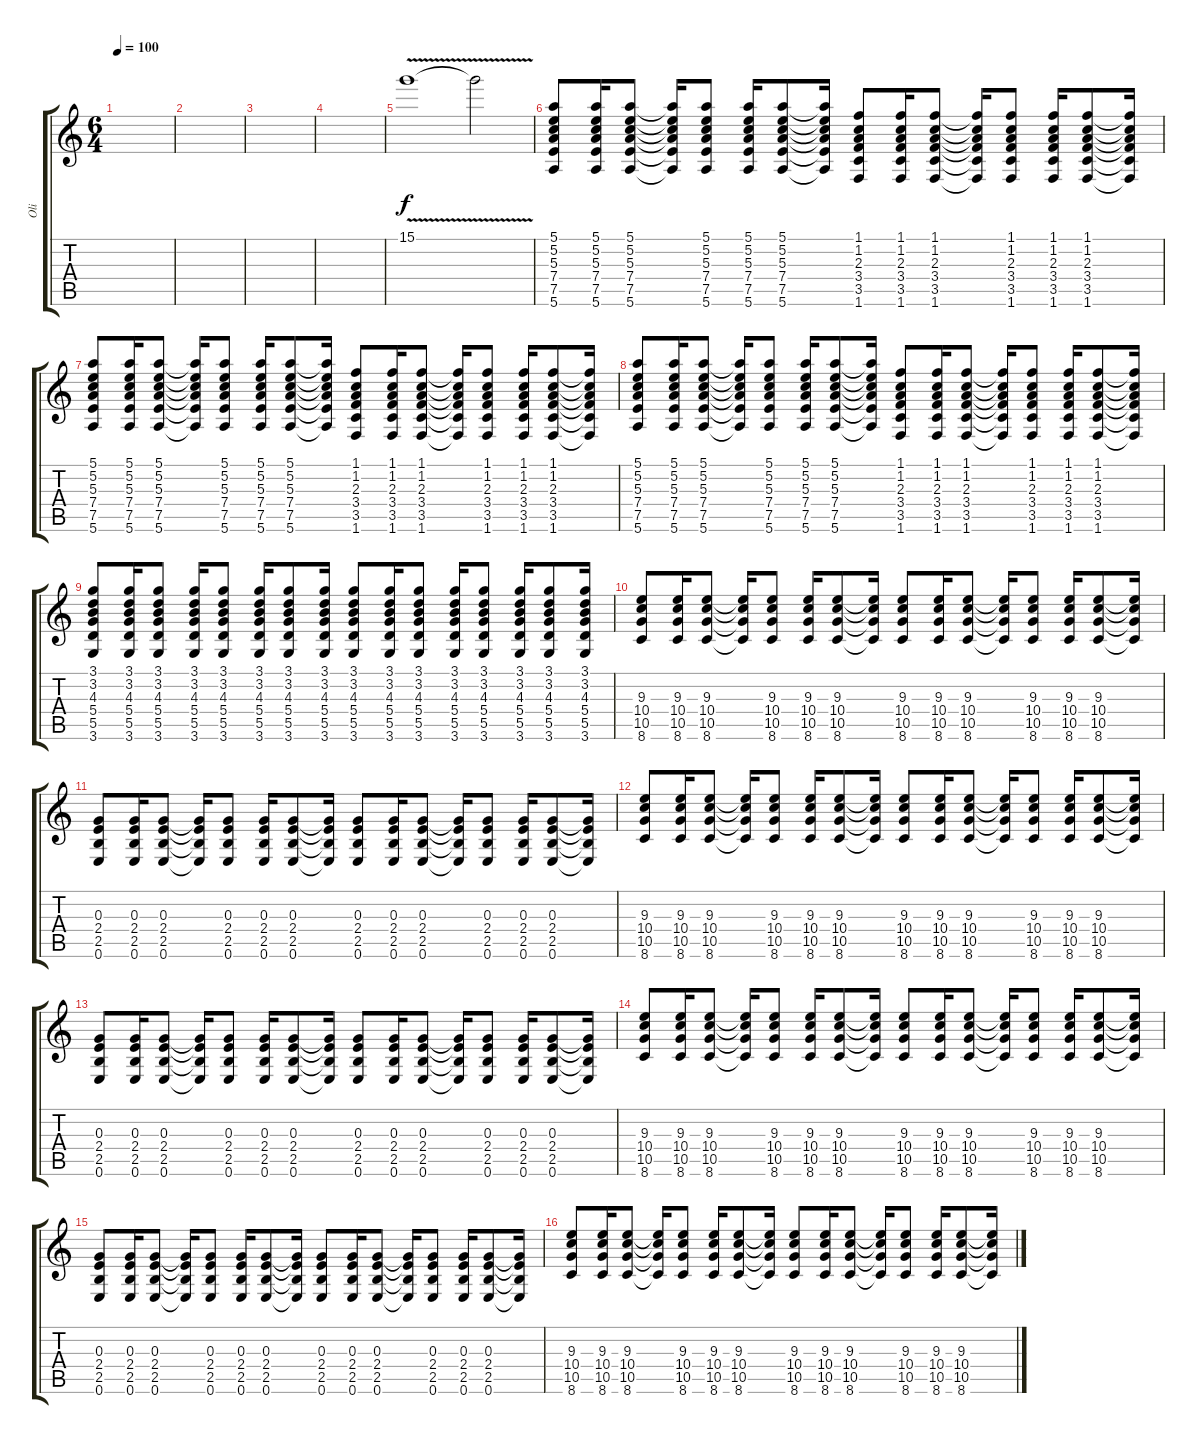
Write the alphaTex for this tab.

\track ("Oli" "Oli") {instrument overdrivenguitar}
\staff {score tabs}
\tuning (E4 B3 G3 D3 A2 E2) {hide}
\ts (6 4)
\tempo 100
\clef g2
\ks c
|
|
|
|
15.1{v}.1 15.1{t}.2 |
(5.1 5.2 5.3 7.4 7.5 5.6).8 (5.1 5.2 5.3 7.4 7.5 5.6).16 (5.1 5.2 5.3 7.4 7.5 5.6).8 (5.1{t} 5.2{t} 5.3{t} 7.4{t} 7.5{t} 5.6{t}).16 (5.1 5.2 5.3 7.4 7.5 5.6).8 (5.1 5.2 5.3 7.4 7.5 5.6).16 (5.1 5.2 5.3 7.4 7.5 5.6).8 (5.1{t} 5.2{t} 5.3{t} 7.4{t} 7.5{t} 5.6{t}).16 (1.1 1.2 2.3 3.4 3.5 1.6).8 (1.1 1.2 2.3 3.4 3.5 1.6).16 (1.1 1.2 2.3 3.4 3.5 1.6).8 (1.1{t} 1.2{t} 2.3{t} 3.4{t} 3.5{t} 1.6{t}).16 (1.1 1.2 2.3 3.4 3.5 1.6).8 (1.1 1.2 2.3 3.4 3.5 1.6).16 (1.1 1.2 2.3 3.4 3.5 1.6).8 (1.1{t} 1.2{t} 2.3{t} 3.4{t} 3.5{t} 1.6{t}).16 |
(5.1 5.2 5.3 7.4 7.5 5.6).8 (5.1 5.2 5.3 7.4 7.5 5.6).16 (5.1 5.2 5.3 7.4 7.5 5.6).8 (5.1{t} 5.2{t} 5.3{t} 7.4{t} 7.5{t} 5.6{t}).16 (5.1 5.2 5.3 7.4 7.5 5.6).8 (5.1 5.2 5.3 7.4 7.5 5.6).16 (5.1 5.2 5.3 7.4 7.5 5.6).8 (5.1{t} 5.2{t} 5.3{t} 7.4{t} 7.5{t} 5.6{t}).16 (1.1 1.2 2.3 3.4 3.5 1.6).8 (1.1 1.2 2.3 3.4 3.5 1.6).16 (1.1 1.2 2.3 3.4 3.5 1.6).8 (1.1{t} 1.2{t} 2.3{t} 3.4{t} 3.5{t} 1.6{t}).16 (1.1 1.2 2.3 3.4 3.5 1.6).8 (1.1 1.2 2.3 3.4 3.5 1.6).16 (1.1 1.2 2.3 3.4 3.5 1.6).8 (1.1{t} 1.2{t} 2.3{t} 3.4{t} 3.5{t} 1.6{t}).16 |
(5.1 5.2 5.3 7.4 7.5 5.6).8 (5.1 5.2 5.3 7.4 7.5 5.6).16 (5.1 5.2 5.3 7.4 7.5 5.6).8 (5.1{t} 5.2{t} 5.3{t} 7.4{t} 7.5{t} 5.6{t}).16 (5.1 5.2 5.3 7.4 7.5 5.6).8 (5.1 5.2 5.3 7.4 7.5 5.6).16 (5.1 5.2 5.3 7.4 7.5 5.6).8 (5.1{t} 5.2{t} 5.3{t} 7.4{t} 7.5{t} 5.6{t}).16 (1.1 1.2 2.3 3.4 3.5 1.6).8 (1.1 1.2 2.3 3.4 3.5 1.6).16 (1.1 1.2 2.3 3.4 3.5 1.6).8 (1.1{t} 1.2{t} 2.3{t} 3.4{t} 3.5{t} 1.6{t}).16 (1.1 1.2 2.3 3.4 3.5 1.6).8 (1.1 1.2 2.3 3.4 3.5 1.6).16 (1.1 1.2 2.3 3.4 3.5 1.6).8 (1.1{t} 1.2{t} 2.3{t} 3.4{t} 3.5{t} 1.6{t}).16 |
(3.1 3.2 4.3 5.4 5.5 3.6).8 (3.1 3.2 4.3 5.4 5.5 3.6).16 (3.1 3.2 4.3 5.4 5.5 3.6).8 (3.1 3.2 4.3 5.4 5.5 3.6).16 (3.1 3.2 4.3 5.4 5.5 3.6).8 (3.1 3.2 4.3 5.4 5.5 3.6).16 (3.1 3.2 4.3 5.4 5.5 3.6).8 (3.1 3.2 4.3 5.4 5.5 3.6).16 (3.1 3.2 4.3 5.4 5.5 3.6).8 (3.1 3.2 4.3 5.4 5.5 3.6).16 (3.1 3.2 4.3 5.4 5.5 3.6).8 (3.1 3.2 4.3 5.4 5.5 3.6).16 (3.1 3.2 4.3 5.4 5.5 3.6).8 (3.1 3.2 4.3 5.4 5.5 3.6).16 (3.1 3.2 4.3 5.4 5.5 3.6).8 (3.1 3.2 4.3 5.4 5.5 3.6).16 |
(9.3 10.4 10.5 8.6).8 (9.3 10.4 10.5 8.6).16 (9.3 10.4 10.5 8.6).8 (9.3{t} 10.4{t} 10.5{t} 8.6{t}).16 (9.3 10.4 10.5 8.6).8 (9.3 10.4 10.5 8.6).16 (9.3 10.4 10.5 8.6).8 (9.3{t} 10.4{t} 10.5{t} 8.6{t}).16 (9.3 10.4 10.5 8.6).8 (9.3 10.4 10.5 8.6).16 (9.3 10.4 10.5 8.6).8 (9.3{t} 10.4{t} 10.5{t} 8.6{t}).16 (9.3 10.4 10.5 8.6).8 (9.3 10.4 10.5 8.6).16 (9.3 10.4 10.5 8.6).8 (9.3{t} 10.4{t} 10.5{t} 8.6{t}).16 |
(0.3 2.4 2.5 0.6).8 (0.3 2.4 2.5 0.6).16 (0.3 2.4 2.5 0.6).8 (0.3{t} 2.4{t} 2.5{t} 0.6{t}).16 (0.3 2.4 2.5 0.6).8 (0.3 2.4 2.5 0.6).16 (0.3 2.4 2.5 0.6).8 (0.3{t} 2.4{t} 2.5{t} 0.6{t}).16 (0.3 2.4 2.5 0.6).8 (0.3 2.4 2.5 0.6).16 (0.3 2.4 2.5 0.6).8 (0.3{t} 2.4{t} 2.5{t} 0.6{t}).16 (0.3 2.4 2.5 0.6).8 (0.3 2.4 2.5 0.6).16 (0.3 2.4 2.5 0.6).8 (0.3{t} 2.4{t} 2.5{t} 0.6{t}).16 |
(9.3 10.4 10.5 8.6).8 (9.3 10.4 10.5 8.6).16 (9.3 10.4 10.5 8.6).8 (9.3{t} 10.4{t} 10.5{t} 8.6{t}).16 (9.3 10.4 10.5 8.6).8 (9.3 10.4 10.5 8.6).16 (9.3 10.4 10.5 8.6).8 (9.3{t} 10.4{t} 10.5{t} 8.6{t}).16 (9.3 10.4 10.5 8.6).8 (9.3 10.4 10.5 8.6).16 (9.3 10.4 10.5 8.6).8 (9.3{t} 10.4{t} 10.5{t} 8.6{t}).16 (9.3 10.4 10.5 8.6).8 (9.3 10.4 10.5 8.6).16 (9.3 10.4 10.5 8.6).8 (9.3{t} 10.4{t} 10.5{t} 8.6{t}).16 |
(0.3 2.4 2.5 0.6).8 (0.3 2.4 2.5 0.6).16 (0.3 2.4 2.5 0.6).8 (0.3{t} 2.4{t} 2.5{t} 0.6{t}).16 (0.3 2.4 2.5 0.6).8 (0.3 2.4 2.5 0.6).16 (0.3 2.4 2.5 0.6).8 (0.3{t} 2.4{t} 2.5{t} 0.6{t}).16 (0.3 2.4 2.5 0.6).8 (0.3 2.4 2.5 0.6).16 (0.3 2.4 2.5 0.6).8 (0.3{t} 2.4{t} 2.5{t} 0.6{t}).16 (0.3 2.4 2.5 0.6).8 (0.3 2.4 2.5 0.6).16 (0.3 2.4 2.5 0.6).8 (0.3{t} 2.4{t} 2.5{t} 0.6{t}).16 |
(9.3 10.4 10.5 8.6).8 (9.3 10.4 10.5 8.6).16 (9.3 10.4 10.5 8.6).8 (9.3{t} 10.4{t} 10.5{t} 8.6{t}).16 (9.3 10.4 10.5 8.6).8 (9.3 10.4 10.5 8.6).16 (9.3 10.4 10.5 8.6).8 (9.3{t} 10.4{t} 10.5{t} 8.6{t}).16 (9.3 10.4 10.5 8.6).8 (9.3 10.4 10.5 8.6).16 (9.3 10.4 10.5 8.6).8 (9.3{t} 10.4{t} 10.5{t} 8.6{t}).16 (9.3 10.4 10.5 8.6).8 (9.3 10.4 10.5 8.6).16 (9.3 10.4 10.5 8.6).8 (9.3{t} 10.4{t} 10.5{t} 8.6{t}).16 |
(0.3 2.4 2.5 0.6).8 (0.3 2.4 2.5 0.6).16 (0.3 2.4 2.5 0.6).8 (0.3{t} 2.4{t} 2.5{t} 0.6{t}).16 (0.3 2.4 2.5 0.6).8 (0.3 2.4 2.5 0.6).16 (0.3 2.4 2.5 0.6).8 (0.3{t} 2.4{t} 2.5{t} 0.6{t}).16 (0.3 2.4 2.5 0.6).8 (0.3 2.4 2.5 0.6).16 (0.3 2.4 2.5 0.6).8 (0.3{t} 2.4{t} 2.5{t} 0.6{t}).16 (0.3 2.4 2.5 0.6).8 (0.3 2.4 2.5 0.6).16 (0.3 2.4 2.5 0.6).8 (0.3{t} 2.4{t} 2.5{t} 0.6{t}).16 |
(9.3 10.4 10.5 8.6).8 (9.3 10.4 10.5 8.6).16 (9.3 10.4 10.5 8.6).8 (9.3{t} 10.4{t} 10.5{t} 8.6{t}).16 (9.3 10.4 10.5 8.6).8 (9.3 10.4 10.5 8.6).16 (9.3 10.4 10.5 8.6).8 (9.3{t} 10.4{t} 10.5{t} 8.6{t}).16 (9.3 10.4 10.5 8.6).8 (9.3 10.4 10.5 8.6).16 (9.3 10.4 10.5 8.6).8 (9.3{t} 10.4{t} 10.5{t} 8.6{t}).16 (9.3 10.4 10.5 8.6).8 (9.3 10.4 10.5 8.6).16 (9.3 10.4 10.5 8.6).8 (9.3{t} 10.4{t} 10.5{t} 8.6{t}).16
